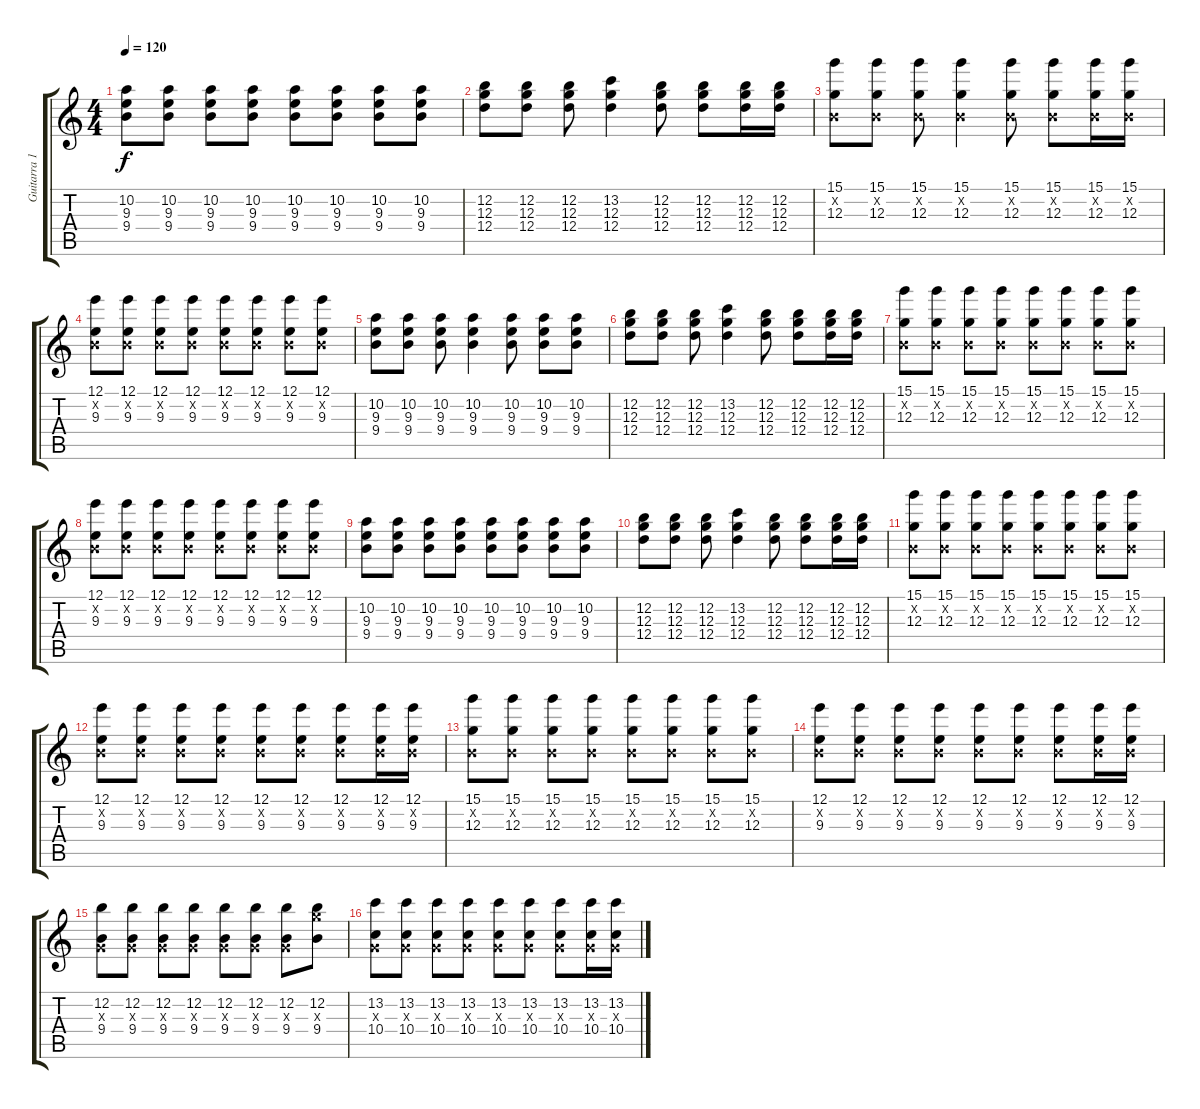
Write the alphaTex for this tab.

\track ("Guitarra 1" "Guitarra 1") {instrument acousticguitarsteel}
\staff {score tabs}
\tuning (E4 B3 G3 D3 A2 E2) {hide}
\ts (4 4)
\tempo 120
\clef g2
\ks c
(10.2 9.3 9.4).8{dy f} (10.2 9.3 9.4).8 (10.2 9.3 9.4).8 (10.2 9.3 9.4).8 (10.2 9.3 9.4).8 (10.2 9.3 9.4).8 (10.2 9.3 9.4).8 (10.2 9.3 9.4).8 |
(12.2 12.3 12.4).8 (12.2 12.3 12.4).8 (12.2 12.3 12.4).8 (13.2 12.3 12.4).4 (12.2 12.3 12.4).8 (12.2 12.3 12.4).8 (12.2 12.3 12.4).16 (12.2 12.3 12.4).16 |
(15.1 0.2{x} 12.3).8 (15.1 0.2{x} 12.3).8 (15.1 0.2{x} 12.3).8 (15.1 0.2{x} 12.3).4 (15.1 0.2{x} 12.3).8 (15.1 0.2{x} 12.3).8 (15.1 0.2{x} 12.3).16 (15.1 0.2{x} 12.3).16 |
(12.1 0.2{x} 9.3).8 (12.1 0.2{x} 9.3).8 (12.1 0.2{x} 9.3).8 (12.1 0.2{x} 9.3).8 (12.1 0.2{x} 9.3).8 (12.1 0.2{x} 9.3).8 (12.1 0.2{x} 9.3).8 (12.1 0.2{x} 9.3).8 |
(10.2 9.3 9.4).8 (10.2 9.3 9.4).8 (10.2 9.3 9.4).8 (10.2 9.3 9.4).4 (10.2 9.3 9.4).8 (10.2 9.3 9.4).8 (10.2 9.3 9.4).8 |
(12.2 12.3 12.4).8 (12.2 12.3 12.4).8 (12.2 12.3 12.4).8 (13.2 12.3 12.4).4 (12.2 12.3 12.4).8 (12.2 12.3 12.4).8 (12.2 12.3 12.4).16 (12.2 12.3 12.4).16 |
(15.1 0.2{x} 12.3).8 (15.1 0.2{x} 12.3).8 (15.1 0.2{x} 12.3).8 (15.1 0.2{x} 12.3).8 (15.1 0.2{x} 12.3).8 (15.1 0.2{x} 12.3).8 (15.1 0.2{x} 12.3).8 (15.1 0.2{x} 12.3).8 |
(12.1 0.2{x} 9.3).8 (12.1 0.2{x} 9.3).8 (12.1 0.2{x} 9.3).8 (12.1 0.2{x} 9.3).8 (12.1 0.2{x} 9.3).8 (12.1 0.2{x} 9.3).8 (12.1 0.2{x} 9.3).8 (12.1 0.2{x} 9.3).8 |
(10.2 9.3 9.4).8 (10.2 9.3 9.4).8 (10.2 9.3 9.4).8 (10.2 9.3 9.4).8 (10.2 9.3 9.4).8 (10.2 9.3 9.4).8 (10.2 9.3 9.4).8 (10.2 9.3 9.4).8 |
(12.2 12.3 12.4).8 (12.2 12.3 12.4).8 (12.2 12.3 12.4).8 (13.2 12.3 12.4).4 (12.2 12.3 12.4).8 (12.2 12.3 12.4).8 (12.2 12.3 12.4).16 (12.2 12.3 12.4).16 |
(15.1 0.2{x} 12.3).8 (15.1 0.2{x} 12.3).8 (15.1 0.2{x} 12.3).8 (15.1 0.2{x} 12.3).8 (15.1 0.2{x} 12.3).8 (15.1 0.2{x} 12.3).8 (15.1 0.2{x} 12.3).8 (15.1 0.2{x} 12.3).8 |
(12.1 0.2{x} 9.3).8 (12.1 0.2{x} 9.3).8 (12.1 0.2{x} 9.3).8 (12.1 0.2{x} 9.3).8 (12.1 0.2{x} 9.3).8 (12.1 0.2{x} 9.3).8 (12.1 0.2{x} 9.3).8 (12.1 0.2{x} 9.3).16 (12.1 0.2{x} 9.3).16 |
(15.1 0.2{x} 12.3).8 (15.1 0.2{x} 12.3).8 (15.1 0.2{x} 12.3).8 (15.1 0.2{x} 12.3).8 (15.1 0.2{x} 12.3).8 (15.1 0.2{x} 12.3).8 (15.1 0.2{x} 12.3).8 (15.1 0.2{x} 12.3).8 |
(12.1 0.2{x} 9.3).8 (12.1 0.2{x} 9.3).8 (12.1 0.2{x} 9.3).8 (12.1 0.2{x} 9.3).8 (12.1 0.2{x} 9.3).8 (12.1 0.2{x} 9.3).8 (12.1 0.2{x} 9.3).8 (12.1 0.2{x} 9.3).16 (12.1 0.2{x} 9.3).16 |
(12.2 0.3{x} 9.4).8 (12.2 0.3{x} 9.4).8 (12.2 0.3{x} 9.4).8 (12.2 0.3{x} 9.4).8 (12.2 0.3{x} 9.4).8 (12.2 0.3{x} 9.4).8 (12.2 0.3{x} 9.4).8 (12.2 12.3{x} 9.4).8 |
(13.2 0.3{x} 10.4).8 (13.2 0.3{x} 10.4).8 (13.2 0.3{x} 10.4).8 (13.2 0.3{x} 10.4).8 (13.2 0.3{x} 10.4).8 (13.2 0.3{x} 10.4).8 (13.2 0.3{x} 10.4).8 (13.2 0.3{x} 10.4).16 (13.2 0.3{x} 10.4).16
